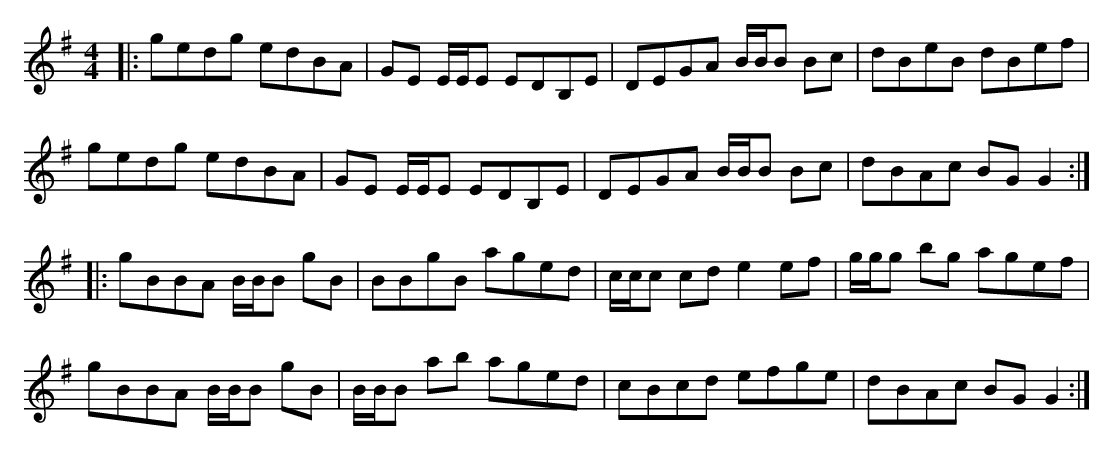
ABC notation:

X:1
M:4/4
K:G
|:gedg edBA|GE E/E/E EDB,E|DEGA B/B/B Bc|dBeB dBef|
gedg edBA|GE E/E/E EDB,E|DEGA B/B/B Bc|dBAc BGG2:|
|:gBBA B/B/B gB|BBgB aged|c/c/c cd e2ef|g/g/g bg agef|
gBBA B/B/B gB|B/B/B ab aged|cBcd efge|dBAc BGG2:|
